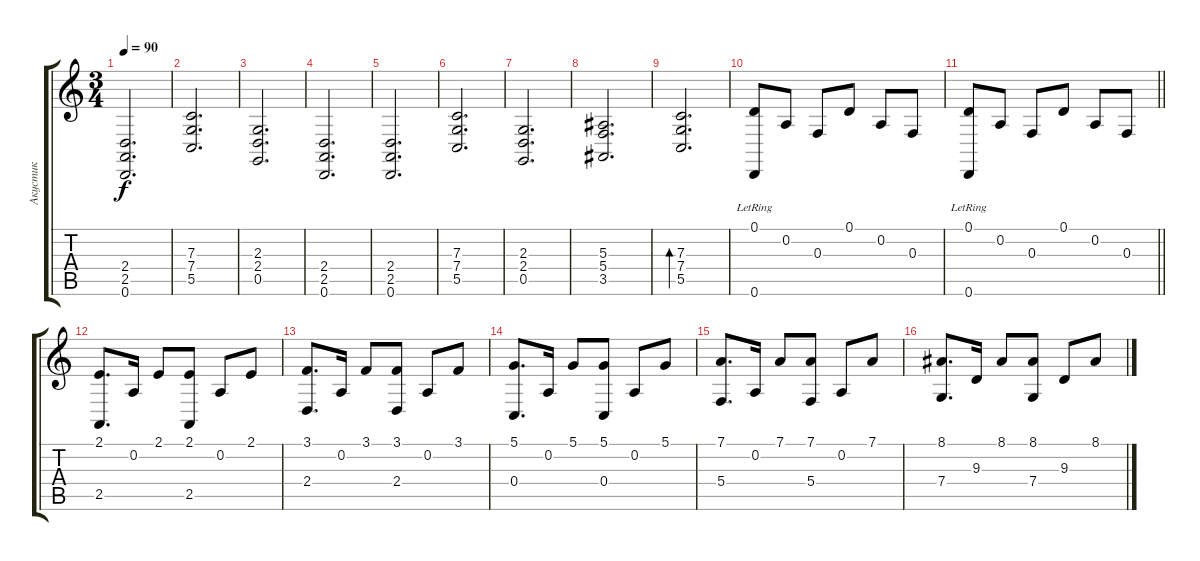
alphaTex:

\track ("Акустик" "Акустик") {instrument brightacousticpiano}
\staff {score tabs}
\tuning (D4 A3 F3 C3 G2 D2) {hide}
\ts (3 4)
\tempo 90
\clef g2
\ks c
(2.4 2.5 0.6).2{d dy f instrument brightacousticpiano} |
(7.3 7.4 5.5).2{d} |
(2.3 2.4 0.5).2{d} |
(2.4 2.5 0.6).2{d} |
(2.4 2.5 0.6).2{d} |
(7.3 7.4 5.5).2{d} |
(2.3 2.4 0.5).2{d} |
(5.3 5.4 3.5).2{d} |
(7.3 7.4 5.5).2{d bd 60} |
(0.1 0.6{lr}).8 0.2.8 0.3.8 0.1.8 0.2.8 0.3.8 |
\barLineRight lightlight
(0.1 0.6{lr}).8 0.2.8 0.3.8 0.1.8 0.2.8 0.3.8 |
(2.1 2.5).8{d} 0.2.16 2.1.8 (2.1 2.5).8 0.2.8 2.1.8 |
(3.1 2.4).8{d} 0.2.16 3.1.8 (3.1 2.4).8 0.2.8 3.1.8 |
(5.1 0.4).8{d} 0.2.16 5.1.8 (5.1 0.4).8 0.2.8 5.1.8 |
(7.1 5.4).8{d} 0.2.16 7.1.8 (7.1 5.4).8 0.2.8 7.1.8 |
(8.1 7.4).8{d} 9.3.16 8.1.8 (8.1 7.4).8 9.3.8 8.1.8
